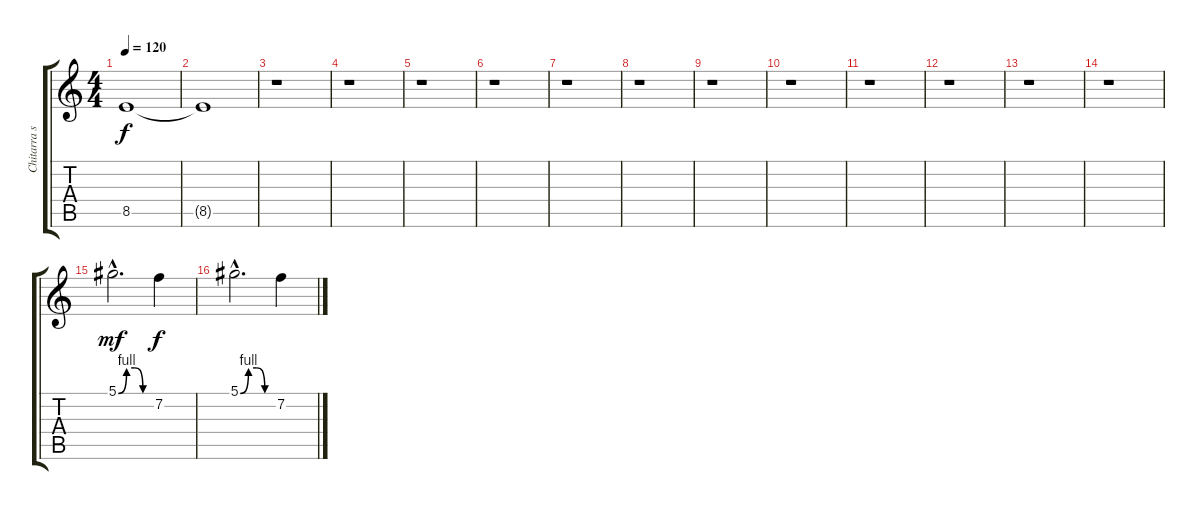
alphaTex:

\track ("Chitarra solista" "Chitarra s") {instrument overdrivenguitar}
\staff {score tabs}
\tuning (Eb4 Bb3 Gb3 Db3 Ab2 Eb2) {hide}
\ts (4 4)
\tempo 120
\clef g2
\ks c
8.5.1{dy f} |
8.5{t}.1 |
r.1 |
r.1 |
r.1 |
r.1 |
r.1 |
r.1 |
r.1 |
r.1 |
r.1 |
r.1 |
r.1 |
r.1 |
5.1{be (custom 0 0 15 4 30 4 45 0 60 0) hac}.2{d dy mf} 7.2.4{dy f} |
5.1{be (custom 0 0 15 4 30 4 45 0 60 0) hac}.2{d} 7.2.4
